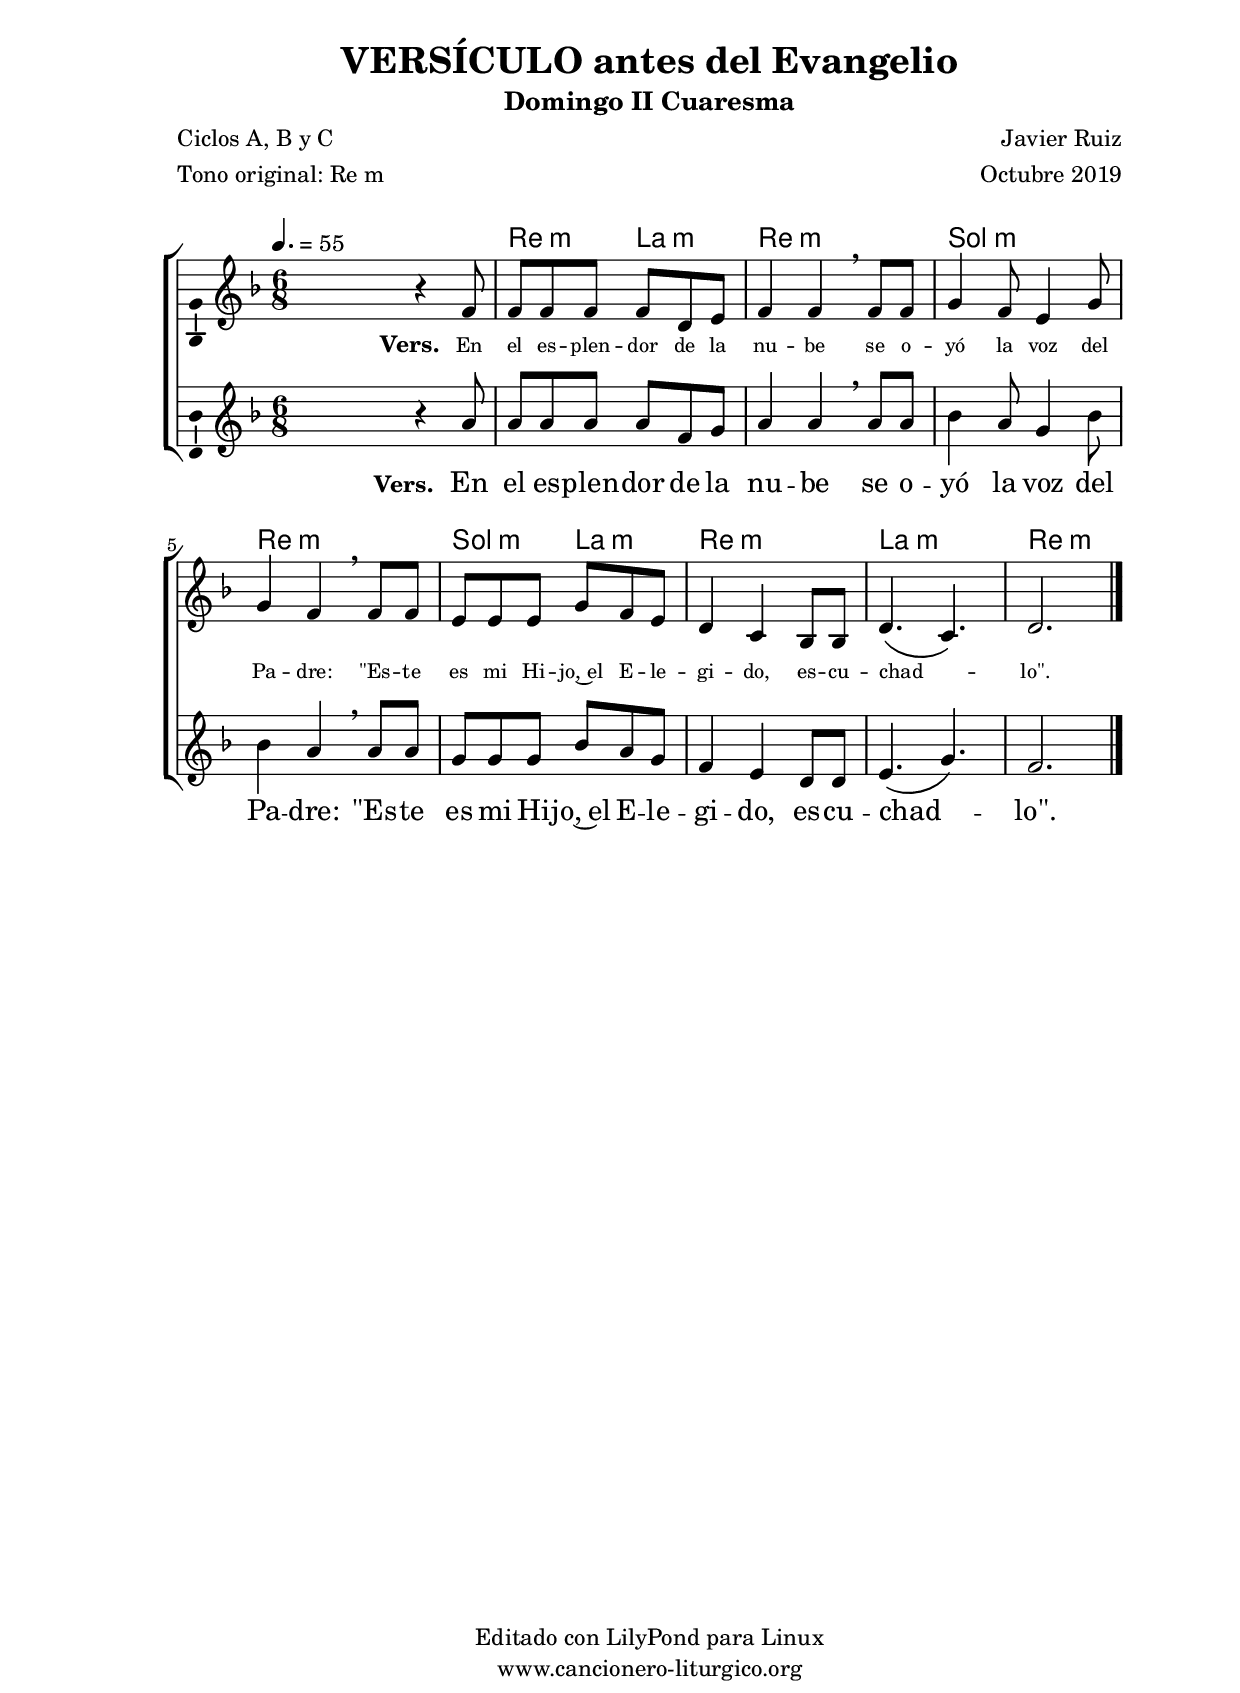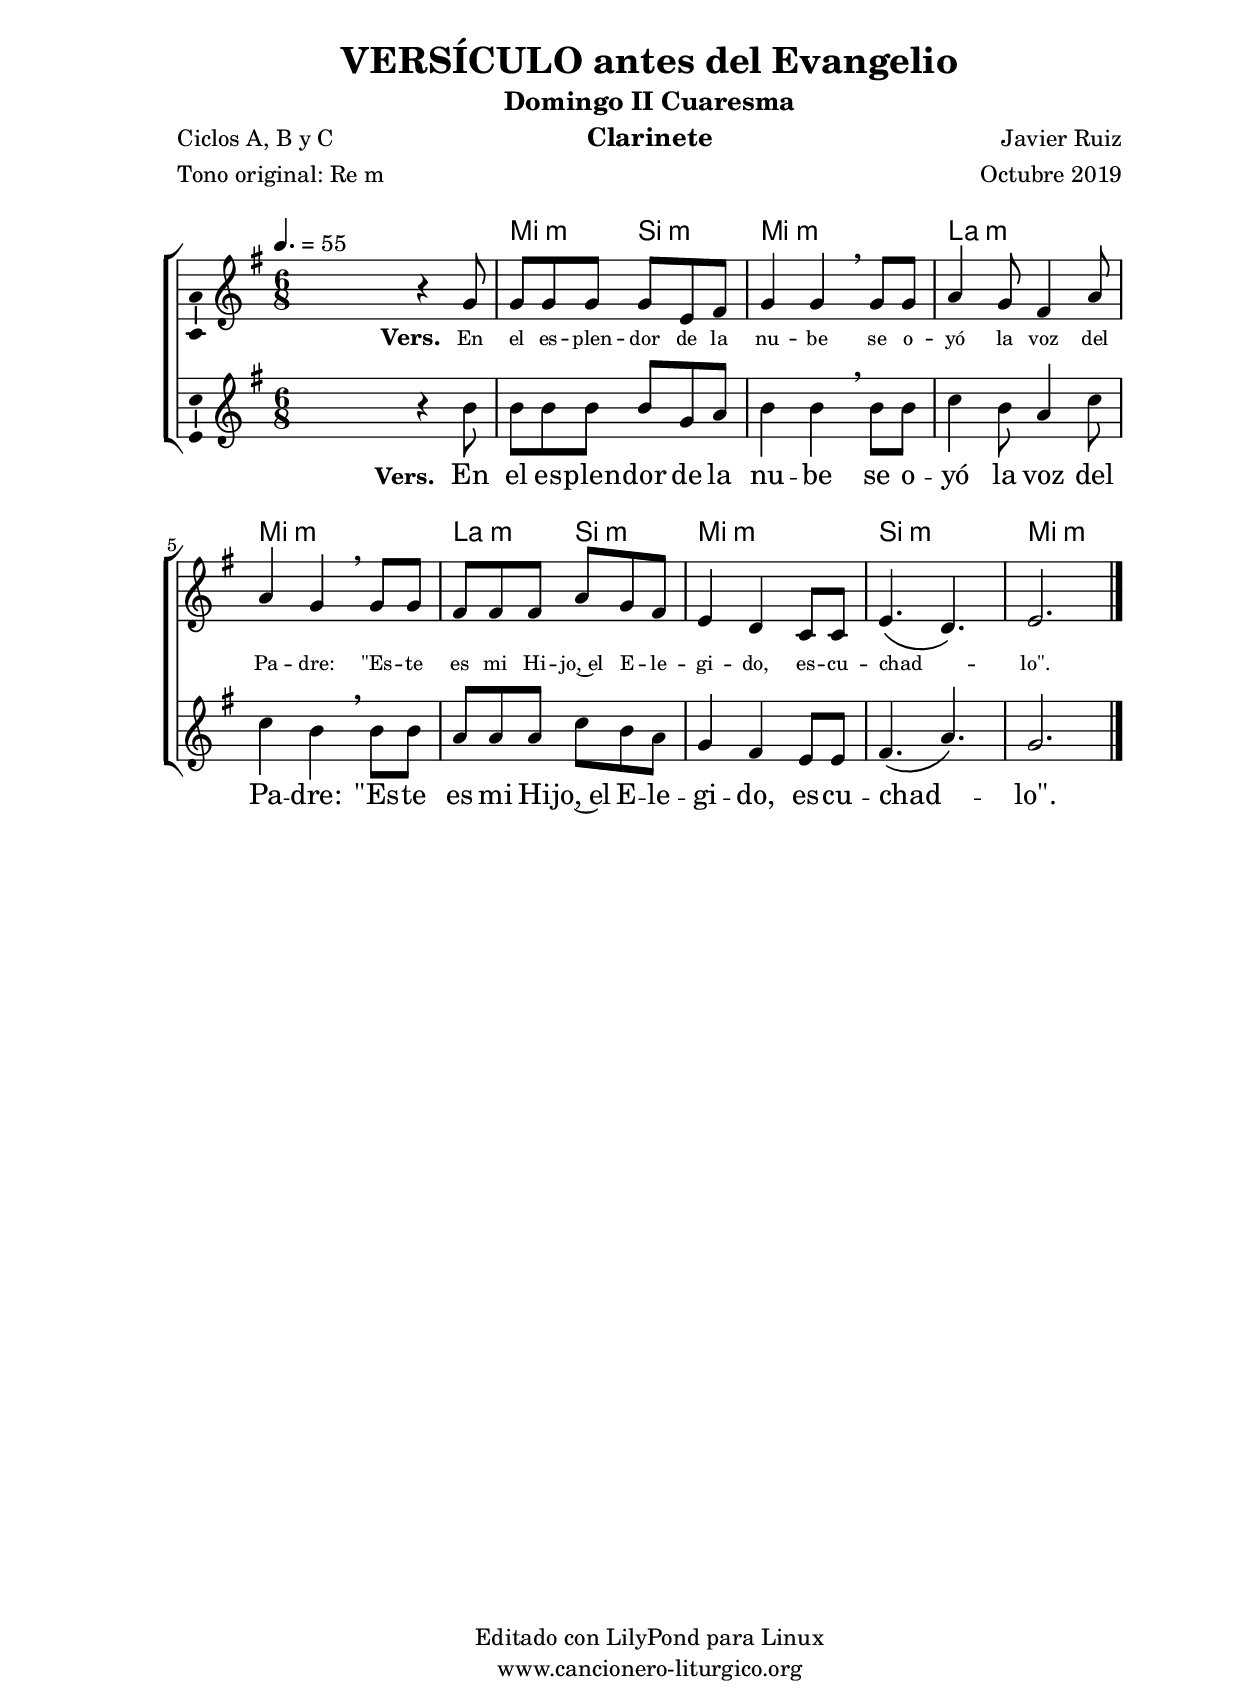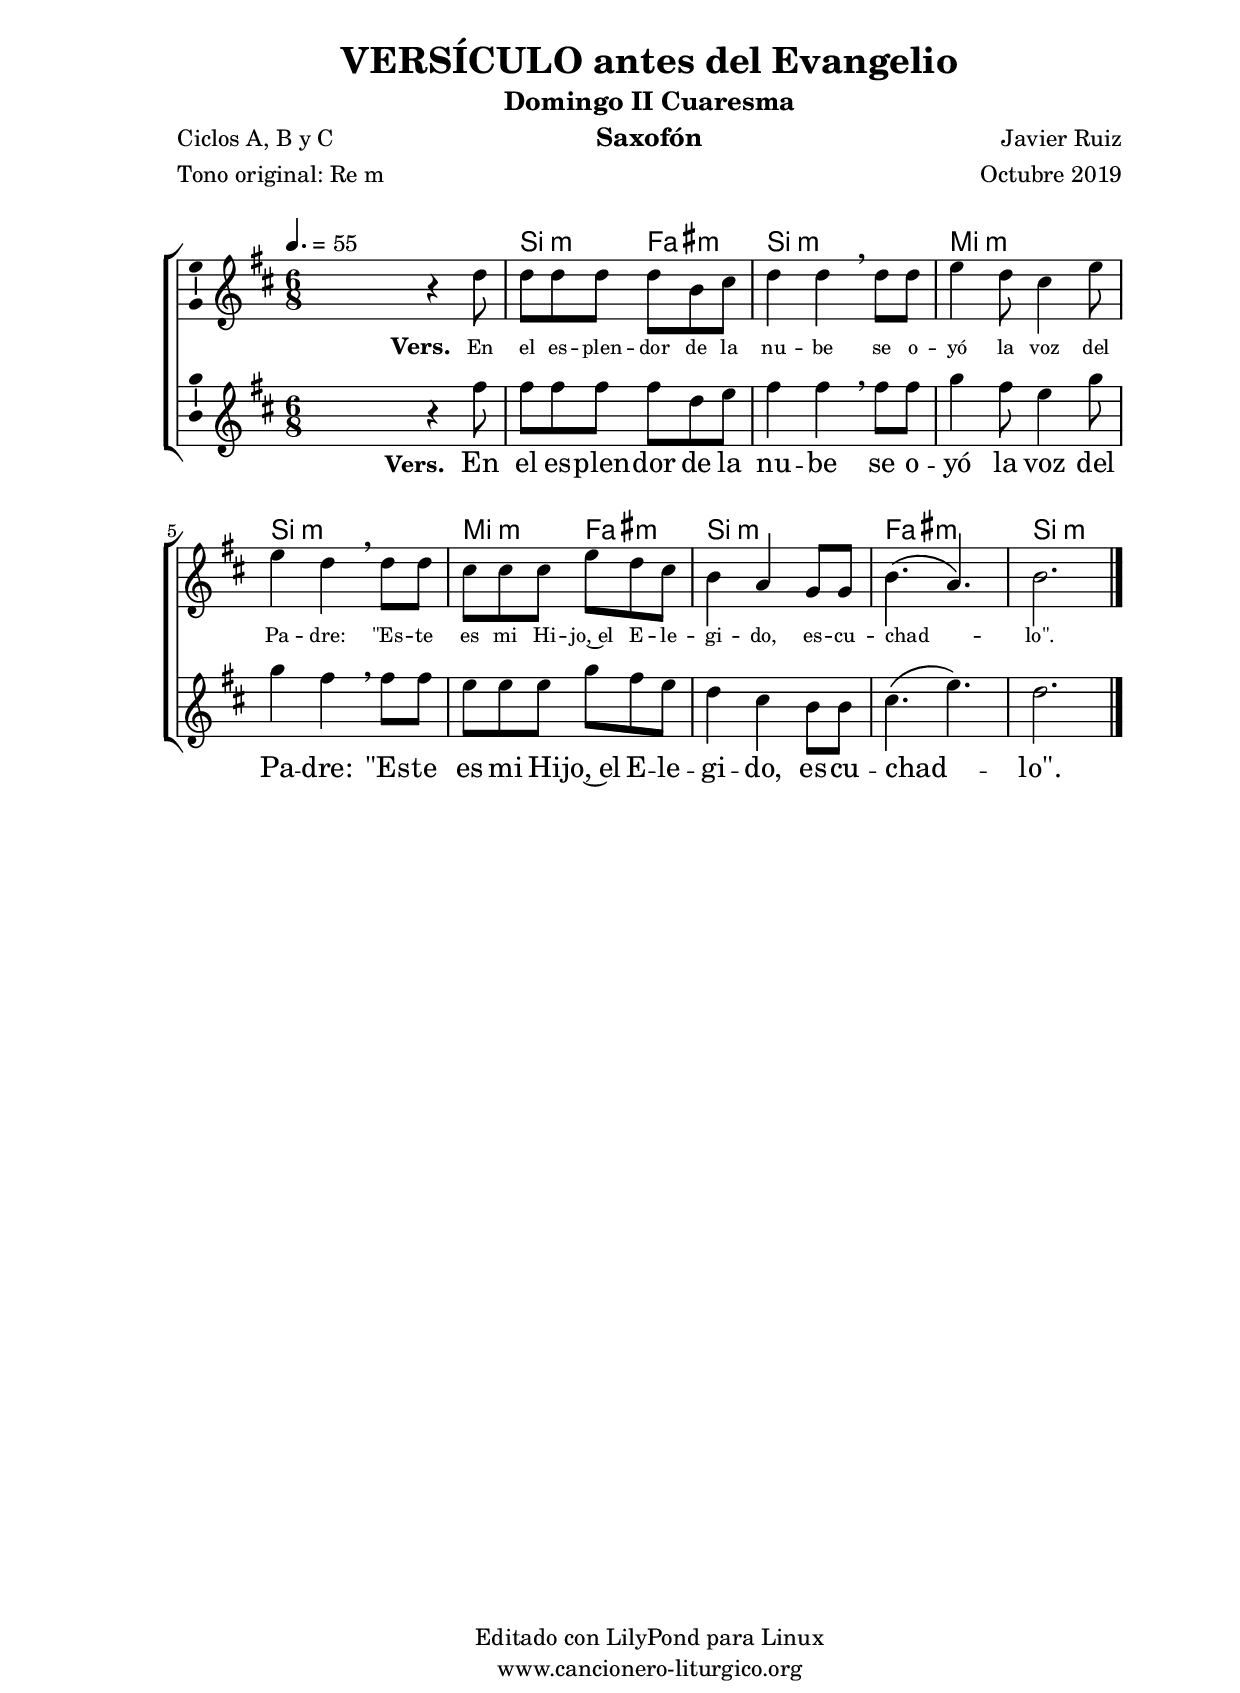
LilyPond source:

%
%para convertir .midi en .wav:
%timidity filename.midi -Ow -o finename.wav
%
%
%Para convertir de .wav a .mp3:
%lame -h -m j filename.wav
%
%
%para escuchar el midi:
%timidity nombrefichero.midi
%


%versión de lilypond para la que se ha escrito esta partitura:
\version "2.16.0"

	%Tamaño papel
	#(set-default-paper-size "a4")
	%Tamaño partitura
	#(set-global-staff-size 20)
	%No responde al pulsar sobre una nota
	#(ly:set-option 'point-and-click #f)

%parámetros del encabezamiento:
\header {
	title = "VERSÍCULO antes del Evangelio"
	subtitle = "Domingo II Cuaresma"
	composer = "Javier Ruiz"
	poet = "Ciclos A, B y C"
	meter = "Tono original: Re m"
	arranger = "Octubre 2019"
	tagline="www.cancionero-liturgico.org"
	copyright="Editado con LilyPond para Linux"
	tiempo = "Cuaresma"
	usos = "Aclamación"
	letra = "En el esplendor de la nube se oyó la voz del Padre: Este es mi Hijo, el Elegido, escuchadlo"
	}

%parámetros asociados al papel:
\paper  {
	oddHeaderMarkup = \markup {\fill-line { \on-the-fly #not-first-page \fromproperty #'header:title \on-the-fly #not-first-page \fromproperty #'header:composer }}
	evenHeaderMarkup = \markup {\fill-line { \fromproperty #'header:composer \fromproperty #'header:title }}
	#(set-paper-size "a4")
	print-page-number = ##f
	first-page-number = 1
	print-first-page-number = ##f
%	head-separation = 3.0 \cm
	top-margin = 1.5 \cm
%	top-margin = 2.0 \cm
%%%	bottom-margin = 0.5\cm
	bottom-margin = 0.2\cm
	left-margin = 3.0 \cm
	line-width = 16.0 \cm 
	indent = 0\mm
	interscoreline = 2.\mm
	between-system-space = 15\mm
%	para que las partituras no llenen la hoja:
	ragged-bottom = ##t
%	idem para la última hoja:
	ragged-last-bottom = ##f
%	para que las partituras llenen el ancho del papel:
	ragged-last = ##f
	after-title-space = 2.5 \cm
%page-count=2
system-count=2

	%Flexible Vertical Spacing
%	markup-markup-spacing =
%	#'((basic-distance . 15) (minimum-distance . 15) (padding . 3))
	markup-system-spacing =
	#'((basic-distance . 15) (minimum-distance . 15) (padding . 3))
	system-system-spacing =
	#'((basic-distance . 15) (minimum-distance . 15) (padding . 3))
	score-system-spacing =
	#'((basic-distance . 15) (minimum-distance . 15) (padding . 5))
%	top-system-spacing = % header
%	#'((basic-distance . 8) (minimum-distance . 0) (padding . 0))
%	top-markup-spacing =
%	#'((basic-distance . 20) (minimum-distance . 20) (padding . 0))
	last-bottom-spacing = % footer
	#'((basic-distance . 5) (minimum-distance . 5) (padding . 0))
%	score-markup-spacing =
%	#'((basic-distance . 16) (minimum-distance . 13) (padding . 0))

	}


%parámetros que afectan a toda la partitura:
global =  {
	%clave de sol (G):
	\clef G
	%armadura:
%	\transpose ees f
	\key d \minor
	\tempo 4.=55
	\set Score.tempoHideNote = ##f
	}


acordes = {
	\italianChords
	\chordmode {
%	\transpose ees f
{

s2.
d4.:m a:m d2.:m g:m d:m g4.:m a:m d2.:m a2.:m d2.:m

	}
	}
}


melodiatrompeta = 
%	\transpose ees f
{

	\relative c''{
	\time 6/8

s4. r4.
r2.
f4 a g8 f
e4. g
f2.
r2.
d4 f e8 d
c4. e
f2.

}
	\bar "|."
	}


melodiatres = 
%	\transpose ees f
{

	\relative c''{
	\time 6/8

s4 s8 r4 f,8
f8 f f f d e
f4 f \breathe f8 f
g4 f8 e4 g8
g4 f \breathe f8 f
e8 e e8 g f e
d4 c bes8 bes
d4. \(c\)
d2.

}

	\bar "|."
	}


melodiabajo = 
%	\transpose ees f
{

	%clave de fa (F):
	\clef F

	\relative c{
	\time 6/8

s4. r4 r8
d4 d8 a'4 a8
d,4 d e8 d
g4 g8 g f e
f4 e d
bes4 bes8 c4 c8
d4 d g8 f
e4 f8 g f e
d2.

}
	\bar "|."
	}


melodia = 
%	\transpose ees f
{

	\relative c'{
	\time 6/8

s4 s8 r4 a'8
a8 a a a f g
a4 a \breathe a8 a
bes4 a8 g4 bes8
bes4 a \breathe a8 a
g8 g g bes a g
f4 e d8 d
e4. \(g\)
f2.

}
	\bar "|."
	}


texto = \lyricmode {
\set stanza =#"Vers. " En el es -- plen -- dor de la nu -- be se o -- yó la voz del Pa -- dre:
"\"Es" -- te es mi Hi -- jo,~el E -- le -- gi -- do, es -- cu -- chad -- _ "lo\"."

	}

textotres = \lyricmode {
\override LyricText #'font-size = #-1
\set stanza =#"Vers. " En el es -- plen -- dor de la nu -- be se o -- yó la voz del Pa -- dre:
"\"Es" -- te es mi Hi -- jo,~el E -- le -- gi -- do, es -- cu -- chad -- _ "lo\"."

	}


acordesStaff = \context ChordNames = acordesStaff <<
	\set Staff.midiInstrument = #"choir aahs"
	\set Staff.midiMinimumVolume = #0.3
	\set Staff.midiMaximumVolume = #0.5
	\set chordChanges = ##f
	\acordes
	>>

voztrompetaStaff = \context Voice = voztrompetaStaff
<<
	\override Staff.StaffSymbol #'staff-space = #(magstep -0.35)
	\set Staff.midiInstrument = #"trumpet"
	\set Staff.midiMinimumVolume = #0.4
	\set Staff.midiMaximumVolume = #0.6
	\global
	\melodiatrompeta
	>>

voztresStaff = \context Voice = voztresStaff
\with {\consists "Ambitus_engraver"}
<<
%	\override Staff.StaffSymbol #'staff-space = #(magstep -0.35)
	\set Staff.midiInstrument = #"violin"
	\set Staff.midiMinimumVolume = #0.6
	\set Staff.midiMaximumVolume = #0.8
	\global
	\relative c' \melodiatres
	>>

vozStaff = \context Voice = vozStaff
\with {\consists "Ambitus_engraver"}
<<
%	\set Staff.instrumentName = ""
%	\set Staff.shortInstrumentName = ""
%	\set Staff.midiInstrument = #"clarinet"
%	\set Staff.midiInstrument = #"cello"
	\set Staff.midiInstrument = #"flute"
%	\set Staff.midiInstrument = #"electric guitar (jazz)"
%	\set Staff.midiInstrument = #"english horn"
%	\set Staff.midiInstrument = #"violin"
%	\set Staff.midiInstrument = #"glockenspiel"
	\set Staff.midiMinimumVolume = #0.8
	\set Staff.midiMaximumVolume = #1.0
	\global
	\melodia
	>>

vozbajoStaff = \context Voice = vozbajoStaff
<<
	\override Staff.StaffSymbol #'staff-space = #(magstep -0.35)
	\set Staff.midiInstrument = #"english horn"
	\set Staff.midiMinimumVolume = #0.6
	\set Staff.midiMaximumVolume = #0.8
	\global
	\melodiabajo
	>>

textoStaff = \context Lyrics = textoStaff <<
	\lyricsto vozStaff \texto
	>>

textotresStaff = \context Lyrics = textotresStaff <<
	\lyricsto voztresStaff \textotres
	>>


\book {
	\score {
		<<
		\context ChoirStaff {
%			\override StaffGroup.SystemStartBracket #'collapse-height = #1
%			\override Score.SystemStartBar #'collapse-height = #1
			<<
			\acordesStaff
%			\voztrompetaStaff
			\voztresStaff
			\textotresStaff
			\vozStaff
			\textoStaff
%			\vozbajoStaff
			>>
			}
		>>
		\layout {
	    		\context {
				\Lyrics
				\override LyricText #'font-size = #2
				}
	   		 \context {
				\Score
				\override StaffSymbol #'staff-space = #(magstep +3)
				}
			}
		}
	\score {
		\unfoldRepeats
		<<
		\context ChoirStaff {
			<<
			\acordesStaff
			\voztrompetaStaff
			\voztresStaff
			\vozStaff
			\vozbajoStaff
			>>
			}
		>>
		\midi {
	  		\context {
	  			\Score
				tempoWholesPerMinute = #(ly:make-moment 70 4)
				}
			}
		}
	}

%Partitura para clarinete
#(define output-suffix "C")
\book {
	\header{
		instrument = "Clarinete"
		}
	\score {
		<<
		\context ChoirStaff {
%			\override StaffGroup.SystemStartBracket #'collapse-height = #1
%			\override Score.SystemStartBar #'collapse-height = #1
\transpose c d
			<<
			\acordesStaff
%			\voztrompetaStaff
			\voztresStaff
			\textotresStaff
			\vozStaff
			\textoStaff
%			\vozbajoStaff
			>>
			}
		>>
		\layout {
	    		\context {
				\Lyrics
				\override LyricText #'font-size = #2
				}
	   		 \context {
				\Score
				\override StaffSymbol #'staff-space = #(magstep +3)
				}
			}
		}
	}

%Partitura para saxofón
#(define output-suffix "S")
\book {
	\header{
		instrument = "Saxofón"
		}
	\score {
		<<
		\context ChoirStaff {
%			\override StaffGroup.SystemStartBracket #'collapse-height = #1
%			\override Score.SystemStartBar #'collapse-height = #1
\transpose c a
			<<
			\acordesStaff
%			\voztrompetaStaff
			\voztresStaff
			\textotresStaff
			\vozStaff
			\textoStaff
%			\vozbajoStaff
			>>
			}
		>>
		\layout {
	    		\context {
				\Lyrics
				\override LyricText #'font-size = #2
				}
	   		 \context {
				\Score
				\override StaffSymbol #'staff-space = #(magstep +3)
				}
			}
		}
	}


